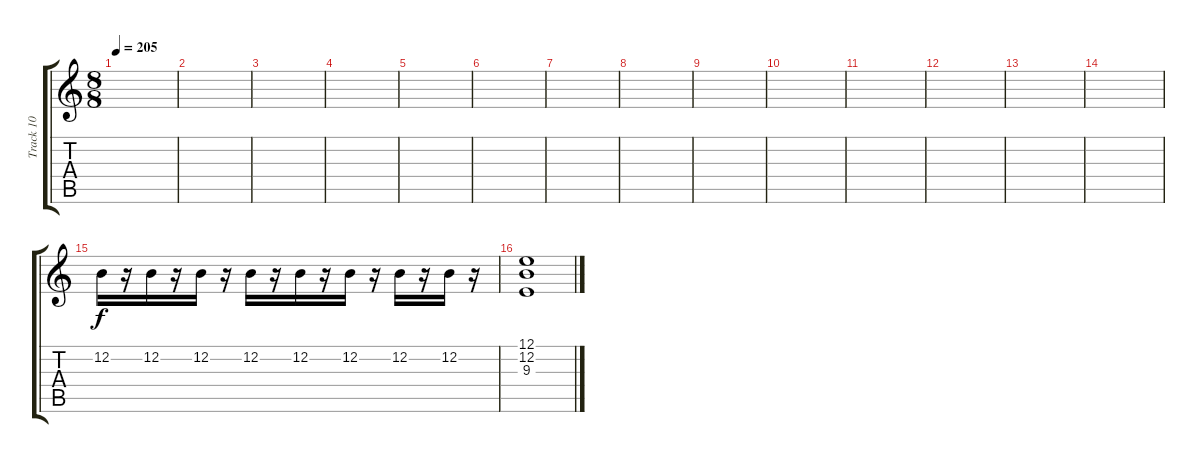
\track ("Track 10" "Track 10") {instrument brasssection}
\staff {score tabs}
\tuning (E4 B3 G3 D3 A2 E2) {hide}
\ts (8 8)
\tempo 205
\clef g2
\ks c
|
|
|
|
|
|
|
|
|
|
|
|
|
|
12.2.16 r.16 12.2.16 r.16 12.2.16 r.16 12.2.16 r.16 12.2.16 r.16 12.2.16 r.16 12.2.16 r.16 12.2.16 r.16 |
(12.1 12.2 9.3).1
